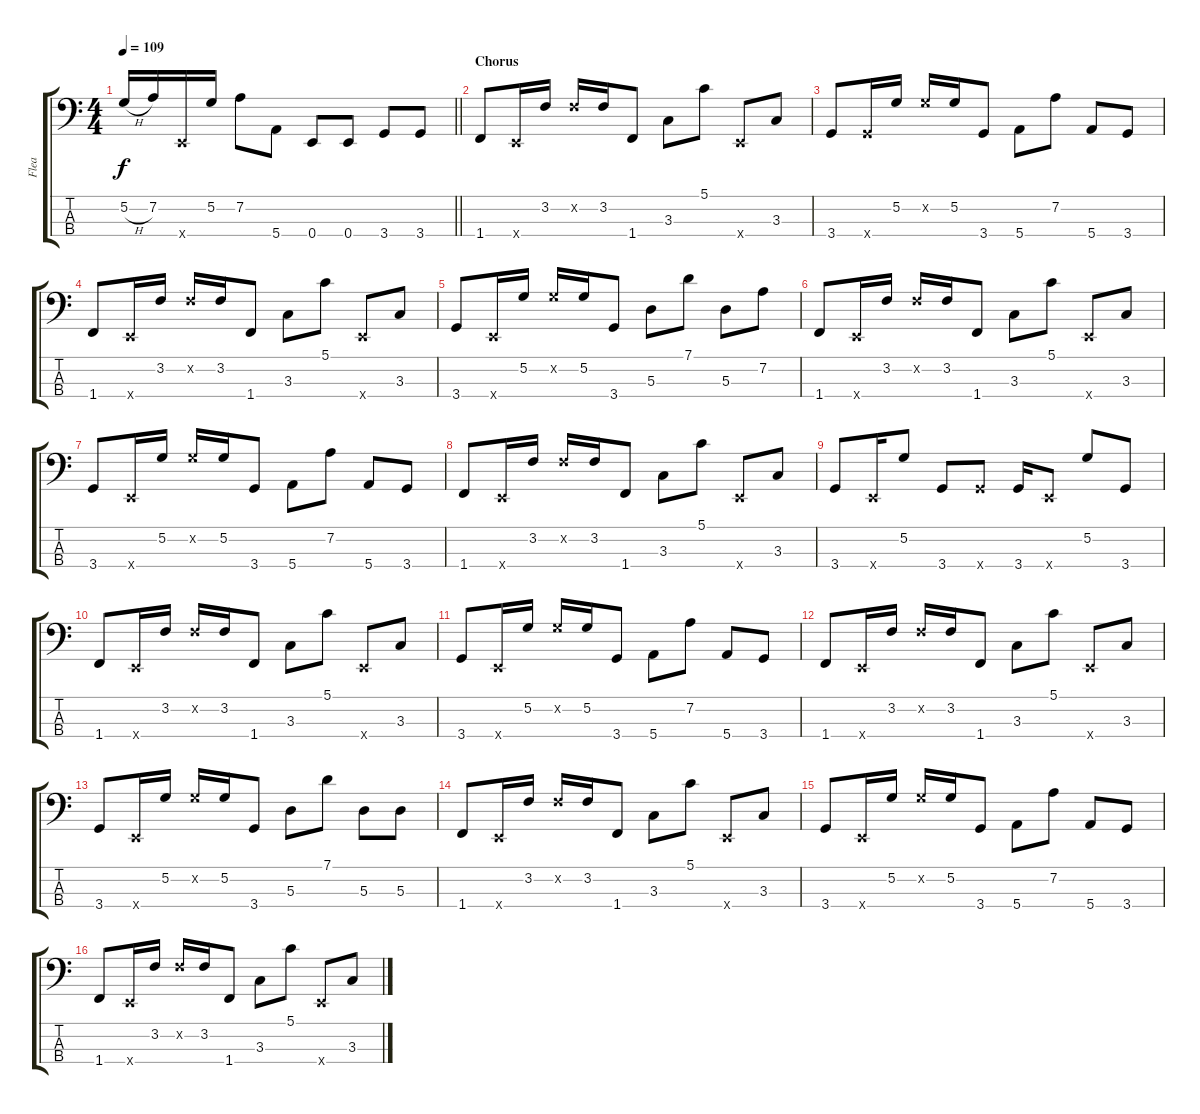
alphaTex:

\track ("Flea" "Flea") {instrument slapbass1}
\staff {score tabs}
\tuning (G2 D2 A1 E1) {hide}
\ts (4 4)
\tempo 109
\clef f4
\barLineRight lightlight
\ks c
5.2{h}.16{dy f} 7.2.16 0.4{x}.16 5.2.16 7.2.8 5.4.8 0.4.8 0.4.8 3.4.8 3.4.8 |
\section ("" "Chorus")
1.4.8 0.4{x}.16 3.2.16 3.2{x}.16 3.2.16 1.4.8 3.3.8 5.1.8 0.4{x}.8 3.3.8 |
3.4.8 3.4{x}.16 5.2.16 5.2{x}.16 5.2.16 3.4.8 5.4.8 7.2.8 5.4.8 3.4.8 |
1.4.8 0.4{x}.16 3.2.16 3.2{x}.16 3.2.16 1.4.8 3.3.8 5.1.8 0.4{x}.8 3.3.8 |
3.4.8 0.4{x}.16 5.2.16 5.2{x}.16 5.2.16 3.4.8 5.3.8 7.1.8 5.3.8 7.2.8 |
1.4.8 0.4{x}.16 3.2.16 3.2{x}.16 3.2.16 1.4.8 3.3.8 5.1.8 0.4{x}.8 3.3.8 |
3.4.8 0.4{x}.16 5.2.16 5.2{x}.16 5.2.16 3.4.8 5.4.8 7.2.8 5.4.8 3.4.8 |
1.4.8 0.4{x}.16 3.2.16 3.2{x}.16 3.2.16 1.4.8 3.3.8 5.1.8 0.4{x}.8 3.3.8 |
3.4.8 0.4{x}.16 5.2.8 3.4.8 3.4{x}.8 3.4.16 0.4{x}.8 5.2.8 3.4.8 |
1.4.8 0.4{x}.16 3.2.16 3.2{x}.16 3.2.16 1.4.8 3.3.8 5.1.8 0.4{x}.8 3.3.8 |
3.4.8 0.4{x}.16 5.2.16 5.2{x}.16 5.2.16 3.4.8 5.4.8 7.2.8 5.4.8 3.4.8 |
1.4.8 0.4{x}.16 3.2.16 3.2{x}.16 3.2.16 1.4.8 3.3.8 5.1.8 0.4{x}.8 3.3.8 |
3.4.8 0.4{x}.16 5.2.16 5.2{x}.16 5.2.16 3.4.8 5.3.8 7.1.8 5.3.8 5.3.8 |
1.4.8 0.4{x}.16 3.2.16 3.2{x}.16 3.2.16 1.4.8 3.3.8 5.1.8 0.4{x}.8 3.3.8 |
3.4.8 0.4{x}.16 5.2.16 5.2{x}.16 5.2.16 3.4.8 5.4.8 7.2.8 5.4.8 3.4.8 |
1.4.8 0.4{x}.16 3.2.16 3.2{x}.16 3.2.16 1.4.8 3.3.8 5.1.8 0.4{x}.8 3.3.8
